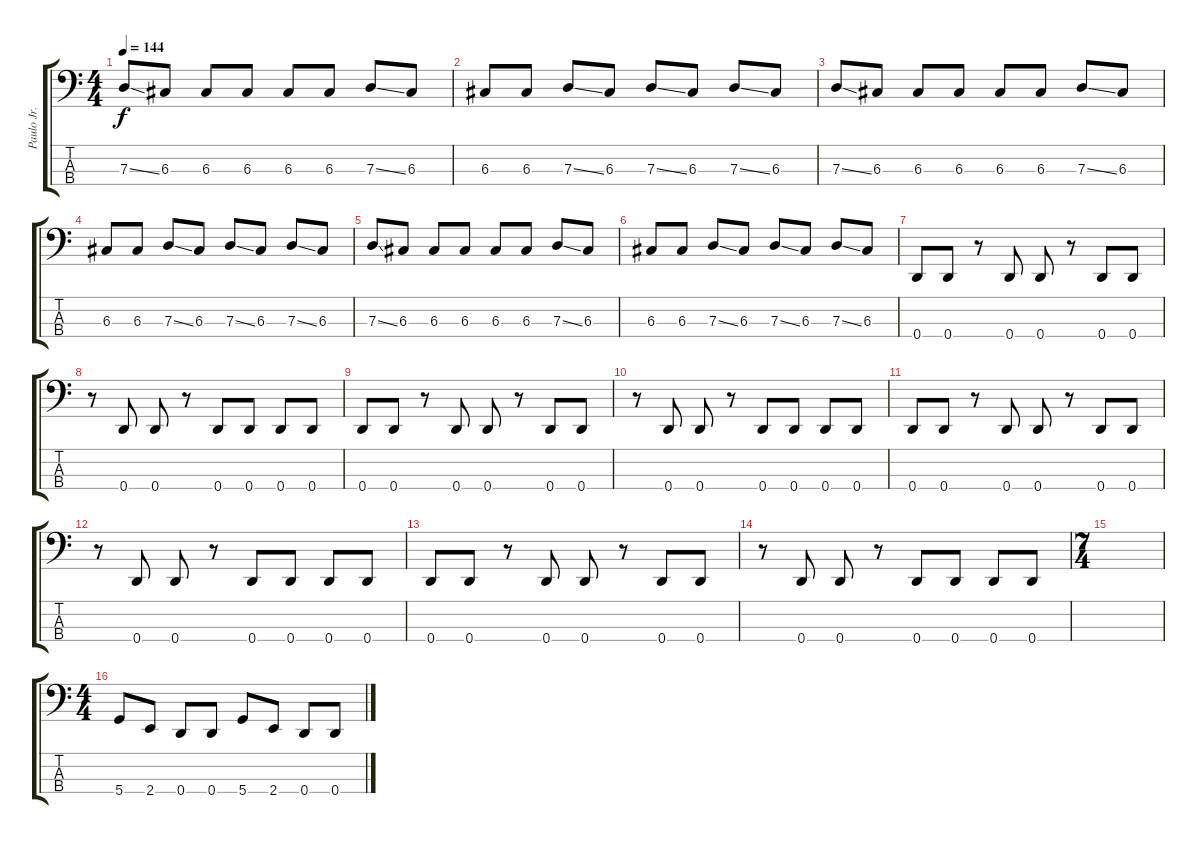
\track ("Paulo Jr." "Paulo Jr.") {instrument electricbasspick}
\staff {score tabs}
\tuning (F2 C2 G1 D1) {hide}
\ts (4 4)
\tempo 144
\clef f4
\ks c
7.3{ss}.8{dy f} 6.3.8 6.3.8 6.3.8 6.3.8 6.3.8 7.3{ss}.8 6.3.8 |
6.3.8 6.3.8 7.3{ss}.8 6.3.8 7.3{ss}.8 6.3.8 7.3{ss}.8 6.3.8 |
7.3{ss}.8 6.3.8 6.3.8 6.3.8 6.3.8 6.3.8 7.3{ss}.8 6.3.8 |
6.3.8 6.3.8 7.3{ss}.8 6.3.8 7.3{ss}.8 6.3.8 7.3{ss}.8 6.3.8 |
7.3{ss}.8 6.3.8 6.3.8 6.3.8 6.3.8 6.3.8 7.3{ss}.8 6.3.8 |
6.3.8 6.3.8 7.3{ss}.8 6.3.8 7.3{ss}.8 6.3.8 7.3{ss}.8 6.3.8 |
0.4.8 0.4.8 r.8 0.4.8 0.4.8 r.8 0.4.8 0.4.8 |
r.8 0.4.8 0.4.8 r.8 0.4.8 0.4.8 0.4.8 0.4.8 |
0.4.8 0.4.8 r.8 0.4.8 0.4.8 r.8 0.4.8 0.4.8 |
r.8 0.4.8 0.4.8 r.8 0.4.8 0.4.8 0.4.8 0.4.8 |
0.4.8 0.4.8 r.8 0.4.8 0.4.8 r.8 0.4.8 0.4.8 |
r.8 0.4.8 0.4.8 r.8 0.4.8 0.4.8 0.4.8 0.4.8 |
0.4.8 0.4.8 r.8 0.4.8 0.4.8 r.8 0.4.8 0.4.8 |
r.8 0.4.8 0.4.8 r.8 0.4.8 0.4.8 0.4.8 0.4.8 |
\ts (7 4)
|
\ts (4 4)
5.4.8 2.4.8 0.4.8 0.4.8 5.4.8 2.4.8 0.4.8 0.4.8
